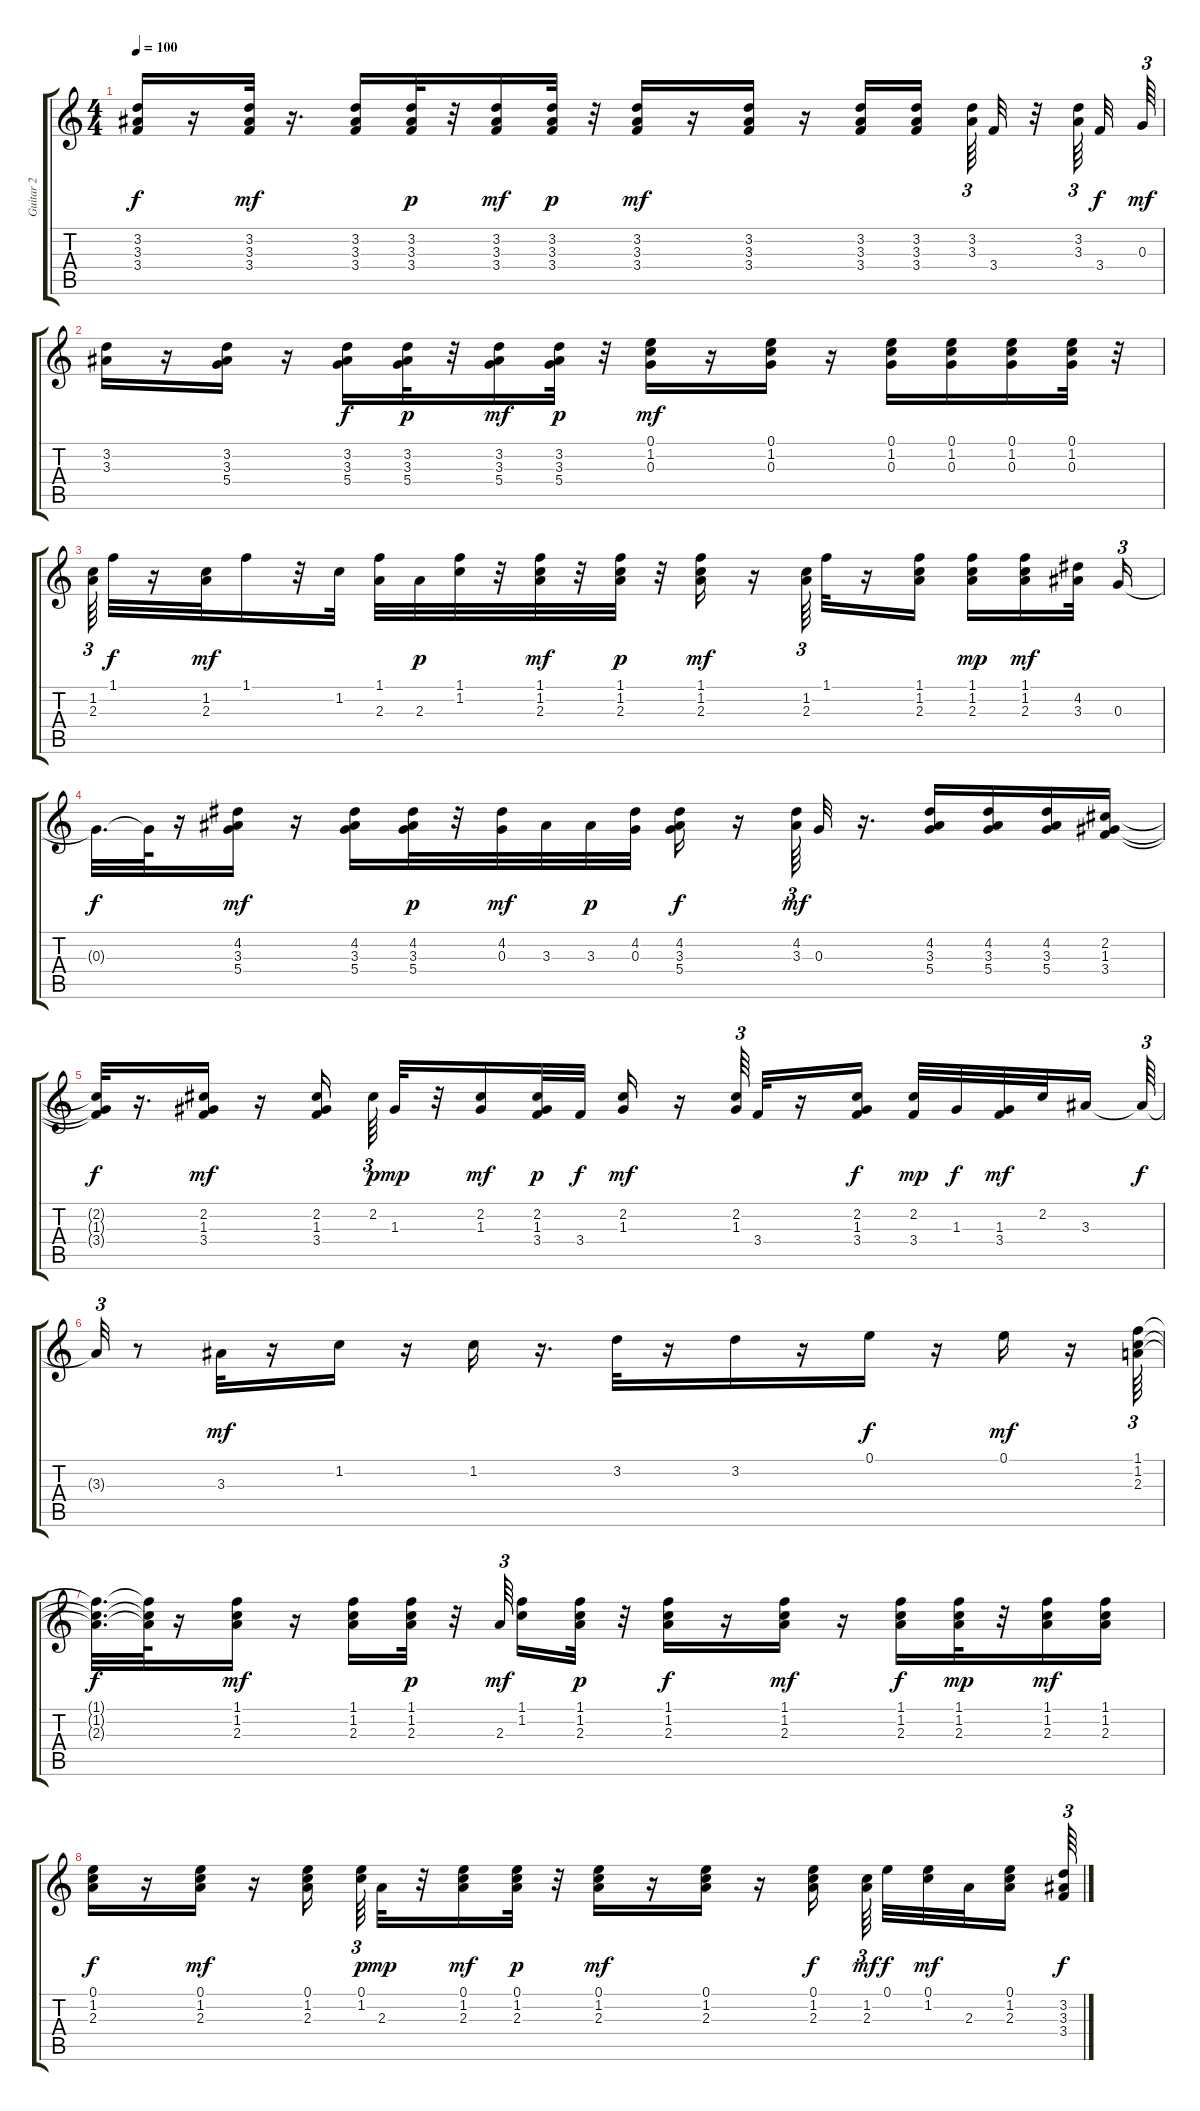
\track ("Guitar 2" "Guitar 2") {instrument acousticguitarsteel}
\staff {score tabs}
\tuning (E4 B3 G3 D3 A2 E2) {hide}
\ts (4 4)
\tempo 100
\clef g2
\ks c
(3.2 3.3 3.4).16{dy f} r.16 (3.2 3.3 3.4).32{dy mf} r.16{d} (3.2 3.3 3.4).16 (3.2 3.3 3.4).32{dy p} r.32 (3.2 3.3 3.4).16{dy mf} (3.2 3.3 3.4).32{dy p} r.32 (3.2 3.3 3.4).16{dy mf} r.16 (3.2 3.3 3.4).16 r.16 (3.2 3.3 3.4).16 (3.2 3.3 3.4).16{beam splitsecondary} (3.2 3.3).64{tu (3 2)} 3.4.32 r.32 (3.2 3.3).64{tu (3 2) beam splitsecondary} 3.4.32{dy f} 0.3.64{tu (3 2) dy mf} |
(3.2 3.3).16 r.16 (3.2 3.3 5.4).16 r.16 (3.2 3.3 5.4).16{dy f} (3.2 3.3 5.4).32{dy p} r.32 (3.2 3.3 5.4).16{dy mf} (3.2 3.3 5.4).32{dy p} r.32 (0.1 1.2 0.3).16{dy mf} r.16 (0.1 1.2 0.3).16 r.16 (0.1 1.2 0.3).16 (0.1 1.2 0.3).16 (0.1 1.2 0.3).16 (0.1 1.2 0.3).32 r.32 |
(1.2 2.3).64{tu (3 2)} 1.1.32{dy f} r.16 (1.2 2.3).32{dy mf} 1.1.16 r.32 1.2.32 (1.1 2.3).32 2.3.32{dy p} (1.1 1.2).32 r.32 (1.1 1.2 2.3).32{dy mf} r.32 (1.1 1.2 2.3).32{dy p} r.32 (1.1 1.2 2.3).16{dy mf} r.16 (1.2 2.3).64{tu (3 2)} 1.1.32 r.16 (1.1 1.2 2.3).16 (1.1 1.2 2.3).16{dy mp} (1.1 1.2 2.3).16{dy mf} (4.2 3.3).32{beam splitsecondary} 0.3.16{tu (3 2)} |
0.3{t}.32{d dy f} 0.3{t}.64 r.16 (4.2 3.3 5.4).16{dy mf} r.16 (4.2 3.3 5.4).16 (4.2 3.3 5.4).32{dy p} r.32 (4.2 0.3).32{dy mf} 3.3.32 3.3.32{dy p} (4.2 0.3).32 (4.2 3.3 5.4).16{dy f} r.16 (4.2 3.3).64{tu (3 2) dy mf} 0.3.32 r.16{d} (4.2 3.3 5.4).16 (4.2 3.3 5.4).16 (4.2 3.3 5.4).16 (2.2 1.3 3.4).16 |
(2.2{t} 1.3{t} 3.4{t}).32{dy f} r.16{d} (2.2 1.3 3.4).16{dy mf} r.16 (2.2 1.3 3.4).16{beam splitsecondary} 2.2.64{tu (3 2) dy p} 1.3.32{dy mp} r.32 (2.2 1.3).16{dy mf} (2.2 1.3 3.4).32{dy p} 3.4.32{dy f} (2.2 1.3).16{dy mf} r.16 (2.2 1.3).64{tu (3 2)} 3.4.32 r.16 (2.2 1.3 3.4).16{dy f} (2.2 3.4).32{dy mp} 1.3.32{dy f} (1.3 3.4).32{dy mf} 2.2.32 3.3.16{beam splitsecondary} 3.3{t}.64{tu (3 2) dy f} |
3.3{t}.32{tu (3 2)} r.8 3.3.32{dy mf} r.16 1.2.16 r.16 1.2.16 r.16{d} 3.2.32 r.16 3.2.16 r.16 0.1.16{dy f} r.16 0.1.16{dy mf} r.16 (1.1 1.2 2.3).64{tu (3 2)} |
(1.1{t} 1.2{t} 2.3{t}).32{d dy f} (1.1{t} 1.2{t} 2.3{t}).64 r.16 (1.1 1.2 2.3).16{dy mf} r.16 (1.1 1.2 2.3).16 (1.1 1.2 2.3).32{dy p} r.32 2.3.64{tu (3 2) dy mf beam splitsecondary} (1.1 1.2).16 (1.1 1.2 2.3).32{dy p} r.32 (1.1 1.2 2.3).16{dy f} r.16 (1.1 1.2 2.3).16{dy mf} r.16 (1.1 1.2 2.3).16{dy f} (1.1 1.2 2.3).32{dy mp} r.32 (1.1 1.2 2.3).16{dy mf} (1.1 1.2 2.3).16 |
(0.1 1.2 2.3).16{dy f} r.16 (0.1 1.2 2.3).16{dy mf} r.16 (0.1 1.2 2.3).16{beam splitsecondary} (0.1 1.2).64{tu (3 2) dy p} 2.3.32{dy mp} r.32 (0.1 1.2 2.3).16{dy mf} (0.1 1.2 2.3).32{dy p} r.32 (0.1 1.2 2.3).16{dy mf} r.16 (0.1 1.2 2.3).16 r.16 (0.1 1.2 2.3).16{dy f beam splitsecondary} (1.2 2.3).64{tu (3 2) dy mf beam splitsecondary} 0.1.32{dy f} (0.1 1.2).32{dy mf} 2.3.32 (0.1 1.2 2.3).16{beam splitsecondary} (3.2 3.3 3.4).64{tu (3 2) dy f}
